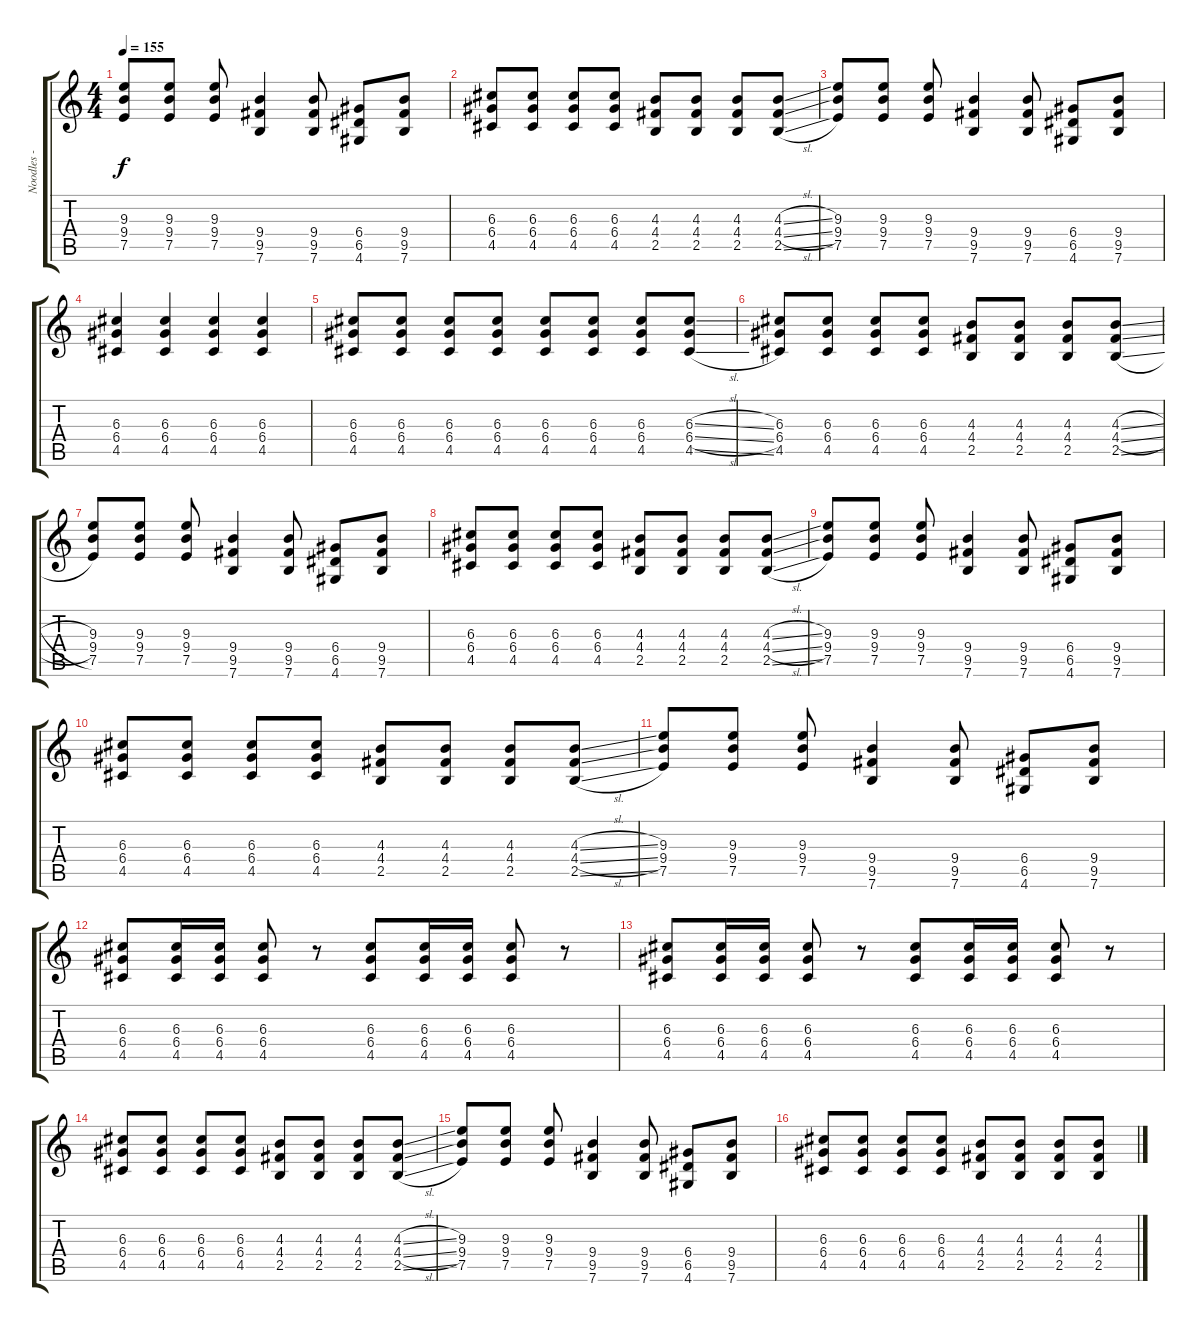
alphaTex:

\track ("Noodles - Guitar 2" "Noodles - ") {instrument distortionguitar}
\staff {score tabs}
\tuning (E4 B3 G3 D3 A2 E2) {hide}
\ts (4 4)
\tempo 155
\clef g2
\ks c
(9.3 9.4 7.5).8{dy f} (9.3 9.4 7.5).8 (9.3 9.4 7.5).8 (9.4 9.5 7.6).4 (9.4 9.5 7.6).8 (6.4 6.5 4.6).8 (9.4 9.5 7.6).8 |
(6.3 6.4 4.5).8 (6.3 6.4 4.5).8 (6.3 6.4 4.5).8 (6.3 6.4 4.5).8 (4.3 4.4 2.5).8 (4.3 4.4 2.5).8 (4.3 4.4 2.5).8 (4.3{sl} 4.4{sl} 2.5{sl}).8 |
(9.3 9.4 7.5).8 (9.3 9.4 7.5).8 (9.3 9.4 7.5).8 (9.4 9.5 7.6).4 (9.4 9.5 7.6).8 (6.4 6.5 4.6).8 (9.4 9.5 7.6).8 |
(6.3 6.4 4.5).4 (6.3 6.4 4.5).4 (6.3 6.4 4.5).4 (6.3 6.4 4.5).4 |
(6.3 6.4 4.5).8 (6.3 6.4 4.5).8 (6.3 6.4 4.5).8 (6.3 6.4 4.5).8 (6.3 6.4 4.5).8 (6.3 6.4 4.5).8 (6.3 6.4 4.5).8 (6.3{sl} 6.4{sl} 4.5{sl}).8 |
(6.3 6.4 4.5).8 (6.3 6.4 4.5).8 (6.3 6.4 4.5).8 (6.3 6.4 4.5).8 (4.3 4.4 2.5).8 (4.3 4.4 2.5).8 (4.3 4.4 2.5).8 (4.3{sl} 4.4{sl} 2.5{sl}).8 |
(9.3 9.4 7.5).8 (9.3 9.4 7.5).8 (9.3 9.4 7.5).8 (9.4 9.5 7.6).4 (9.4 9.5 7.6).8 (6.4 6.5 4.6).8 (9.4 9.5 7.6).8 |
(6.3 6.4 4.5).8 (6.3 6.4 4.5).8 (6.3 6.4 4.5).8 (6.3 6.4 4.5).8 (4.3 4.4 2.5).8 (4.3 4.4 2.5).8 (4.3 4.4 2.5).8 (4.3{sl} 4.4{sl} 2.5{sl}).8 |
(9.3 9.4 7.5).8 (9.3 9.4 7.5).8 (9.3 9.4 7.5).8 (9.4 9.5 7.6).4 (9.4 9.5 7.6).8 (6.4 6.5 4.6).8 (9.4 9.5 7.6).8 |
(6.3 6.4 4.5).8 (6.3 6.4 4.5).8 (6.3 6.4 4.5).8 (6.3 6.4 4.5).8 (4.3 4.4 2.5).8 (4.3 4.4 2.5).8 (4.3 4.4 2.5).8 (4.3{sl} 4.4{sl} 2.5{sl}).8 |
(9.3 9.4 7.5).8 (9.3 9.4 7.5).8 (9.3 9.4 7.5).8 (9.4 9.5 7.6).4 (9.4 9.5 7.6).8 (6.4 6.5 4.6).8 (9.4 9.5 7.6).8 |
(6.3 6.4 4.5).8 (6.3 6.4 4.5).16 (6.3 6.4 4.5).16 (6.3 6.4 4.5).8 r.8 (6.3 6.4 4.5).8 (6.3 6.4 4.5).16 (6.3 6.4 4.5).16 (6.3 6.4 4.5).8 r.8 |
(6.3 6.4 4.5).8 (6.3 6.4 4.5).16 (6.3 6.4 4.5).16 (6.3 6.4 4.5).8 r.8 (6.3 6.4 4.5).8 (6.3 6.4 4.5).16 (6.3 6.4 4.5).16 (6.3 6.4 4.5).8 r.8 |
(6.3 6.4 4.5).8 (6.3 6.4 4.5).8 (6.3 6.4 4.5).8 (6.3 6.4 4.5).8 (4.3 4.4 2.5).8 (4.3 4.4 2.5).8 (4.3 4.4 2.5).8 (4.3{sl} 4.4{sl} 2.5{sl}).8 |
(9.3 9.4 7.5).8 (9.3 9.4 7.5).8 (9.3 9.4 7.5).8 (9.4 9.5 7.6).4 (9.4 9.5 7.6).8 (6.4 6.5 4.6).8 (9.4 9.5 7.6).8 |
(6.3 6.4 4.5).8 (6.3 6.4 4.5).8 (6.3 6.4 4.5).8 (6.3 6.4 4.5).8 (4.3 4.4 2.5).8 (4.3 4.4 2.5).8 (4.3 4.4 2.5).8 (4.3{sl} 4.4{sl} 2.5{sl}).8
